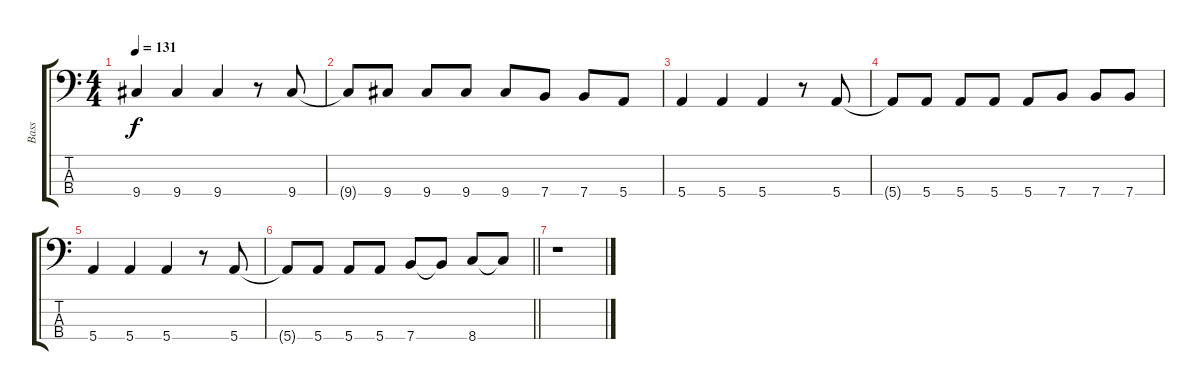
\track ("Bass" "Bass") {instrument electricbassfinger}
\staff {score tabs}
\tuning (G2 D2 A1 E1) {hide}
\ts (4 4)
\tempo 131
\clef f4
\ks c
9.4.4{dy f} 9.4.4 9.4.4 r.8 9.4.8 |
9.4{t}.8 9.4.8 9.4.8 9.4.8 9.4.8 7.4.8 7.4.8 5.4.8 |
5.4.4 5.4.4 5.4.4 r.8 5.4.8 |
5.4{t}.8 5.4.8 5.4.8 5.4.8 5.4.8 7.4.8 7.4.8 7.4.8 |
5.4.4 5.4.4 5.4.4 r.8 5.4.8 |
\barLineRight lightlight
5.4{t}.8 5.4.8 5.4.8 5.4.8 7.4.8 7.4{t}.8 8.4.8 8.4{t}.8 |
r.1
